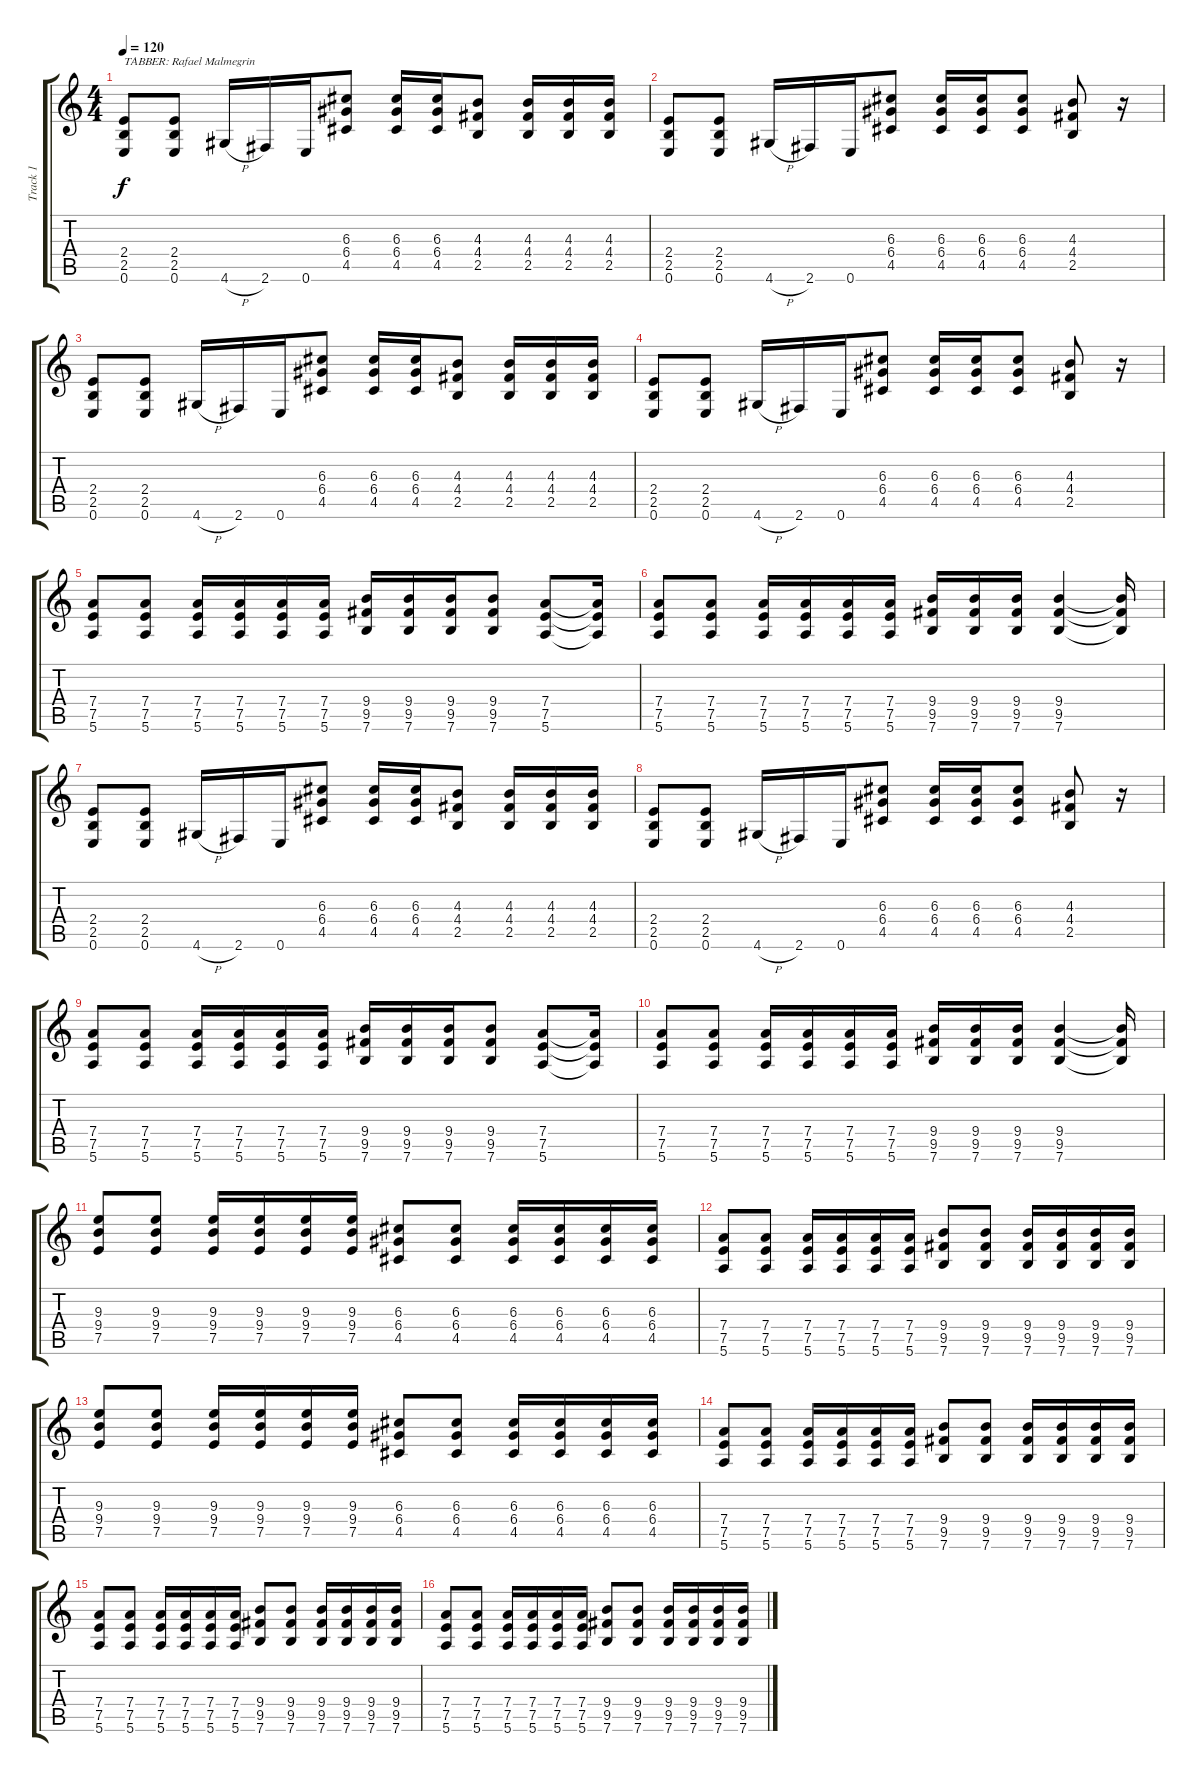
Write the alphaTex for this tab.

\track ("Track 1" "Track 1") {instrument overdrivenguitar}
\staff {score tabs}
\tuning (E4 B3 G3 D3 A2 E2) {hide}
\ts (4 4)
\tempo 120
\clef g2
\ks c
(2.4 2.5 0.6).8{txt "TABBER: Rafael Malmegrin" dy f instrument overdrivenguitar} (2.4 2.5 0.6).8 4.6{h}.16 2.6.16 0.6.16 (6.3 6.4 4.5).8 (6.3 6.4 4.5).16 (6.3 6.4 4.5).16 (4.3 4.4 2.5).8 (4.3 4.4 2.5).16 (4.3 4.4 2.5).16 (4.3 4.4 2.5).16 |
(2.4 2.5 0.6).8 (2.4 2.5 0.6).8 4.6{h}.16 2.6.16 0.6.16 (6.3 6.4 4.5).8 (6.3 6.4 4.5).16 (6.3 6.4 4.5).16 (6.3 6.4 4.5).8 (4.3 4.4 2.5).8 r.16 |
(2.4 2.5 0.6).8 (2.4 2.5 0.6).8 4.6{h}.16 2.6.16 0.6.16 (6.3 6.4 4.5).8 (6.3 6.4 4.5).16 (6.3 6.4 4.5).16 (4.3 4.4 2.5).8 (4.3 4.4 2.5).16 (4.3 4.4 2.5).16 (4.3 4.4 2.5).16 |
(2.4 2.5 0.6).8 (2.4 2.5 0.6).8 4.6{h}.16 2.6.16 0.6.16 (6.3 6.4 4.5).8 (6.3 6.4 4.5).16 (6.3 6.4 4.5).16 (6.3 6.4 4.5).8 (4.3 4.4 2.5).8 r.16 |
(7.4 7.5 5.6).8 (7.4 7.5 5.6).8 (7.4 7.5 5.6).16 (7.4 7.5 5.6).16 (7.4 7.5 5.6).16 (7.4 7.5 5.6).16 (9.4 9.5 7.6).16 (9.4 9.5 7.6).16 (9.4 9.5 7.6).16 (9.4 9.5 7.6).8 (7.4 7.5 5.6).8 (7.4{t} 7.5{t} 5.6{t}).16 |
(7.4 7.5 5.6).8 (7.4 7.5 5.6).8 (7.4 7.5 5.6).16 (7.4 7.5 5.6).16 (7.4 7.5 5.6).16 (7.4 7.5 5.6).16 (9.4 9.5 7.6).16 (9.4 9.5 7.6).16 (9.4 9.5 7.6).16 (9.4 9.5 7.6).4 (9.4{t} 9.5{t} 7.6{t}).16 |
(2.4 2.5 0.6).8 (2.4 2.5 0.6).8 4.6{h}.16 2.6.16 0.6.16 (6.3 6.4 4.5).8 (6.3 6.4 4.5).16 (6.3 6.4 4.5).16 (4.3 4.4 2.5).8 (4.3 4.4 2.5).16 (4.3 4.4 2.5).16 (4.3 4.4 2.5).16 |
(2.4 2.5 0.6).8 (2.4 2.5 0.6).8 4.6{h}.16 2.6.16 0.6.16 (6.3 6.4 4.5).8 (6.3 6.4 4.5).16 (6.3 6.4 4.5).16 (6.3 6.4 4.5).8 (4.3 4.4 2.5).8 r.16 |
(7.4 7.5 5.6).8 (7.4 7.5 5.6).8 (7.4 7.5 5.6).16 (7.4 7.5 5.6).16 (7.4 7.5 5.6).16 (7.4 7.5 5.6).16 (9.4 9.5 7.6).16 (9.4 9.5 7.6).16 (9.4 9.5 7.6).16 (9.4 9.5 7.6).8 (7.4 7.5 5.6).8 (7.4{t} 7.5{t} 5.6{t}).16 |
(7.4 7.5 5.6).8 (7.4 7.5 5.6).8 (7.4 7.5 5.6).16 (7.4 7.5 5.6).16 (7.4 7.5 5.6).16 (7.4 7.5 5.6).16 (9.4 9.5 7.6).16 (9.4 9.5 7.6).16 (9.4 9.5 7.6).16 (9.4 9.5 7.6).4 (9.4{t} 9.5{t} 7.6{t}).16 |
(9.3 9.4 7.5).8 (9.3 9.4 7.5).8 (9.3 9.4 7.5).16 (9.3 9.4 7.5).16 (9.3 9.4 7.5).16 (9.3 9.4 7.5).16 (6.3 6.4 4.5).8 (6.3 6.4 4.5).8 (6.3 6.4 4.5).16 (6.3 6.4 4.5).16 (6.3 6.4 4.5).16 (6.3 6.4 4.5).16 |
(7.4 7.5 5.6).8 (7.4 7.5 5.6).8 (7.4 7.5 5.6).16 (7.4 7.5 5.6).16 (7.4 7.5 5.6).16 (7.4 7.5 5.6).16 (9.4 9.5 7.6).8 (9.4 9.5 7.6).8 (9.4 9.5 7.6).16 (9.4 9.5 7.6).16 (9.4 9.5 7.6).16 (9.4 9.5 7.6).16 |
(9.3 9.4 7.5).8 (9.3 9.4 7.5).8 (9.3 9.4 7.5).16 (9.3 9.4 7.5).16 (9.3 9.4 7.5).16 (9.3 9.4 7.5).16 (6.3 6.4 4.5).8 (6.3 6.4 4.5).8 (6.3 6.4 4.5).16 (6.3 6.4 4.5).16 (6.3 6.4 4.5).16 (6.3 6.4 4.5).16 |
(7.4 7.5 5.6).8 (7.4 7.5 5.6).8 (7.4 7.5 5.6).16 (7.4 7.5 5.6).16 (7.4 7.5 5.6).16 (7.4 7.5 5.6).16 (9.4 9.5 7.6).8 (9.4 9.5 7.6).8 (9.4 9.5 7.6).16 (9.4 9.5 7.6).16 (9.4 9.5 7.6).16 (9.4 9.5 7.6).16 |
(7.4 7.5 5.6).8 (7.4 7.5 5.6).8 (7.4 7.5 5.6).16 (7.4 7.5 5.6).16 (7.4 7.5 5.6).16 (7.4 7.5 5.6).16 (9.4 9.5 7.6).8 (9.4 9.5 7.6).8 (9.4 9.5 7.6).16 (9.4 9.5 7.6).16 (9.4 9.5 7.6).16 (9.4 9.5 7.6).16 |
(7.4 7.5 5.6).8 (7.4 7.5 5.6).8 (7.4 7.5 5.6).16 (7.4 7.5 5.6).16 (7.4 7.5 5.6).16 (7.4 7.5 5.6).16 (9.4 9.5 7.6).8 (9.4 9.5 7.6).8 (9.4 9.5 7.6).16 (9.4 9.5 7.6).16 (9.4 9.5 7.6).16 (9.4 9.5 7.6).16
